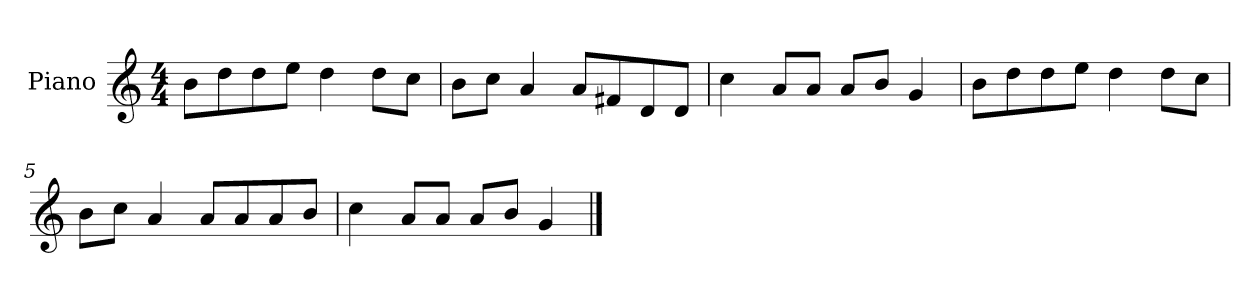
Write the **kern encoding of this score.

**kern
*part1
*staff1
*I"Piano
*I'P-no
*clefG2
*k[]
*M4/4
*MM90
=1
8b\L
8dd\
8dd\
8ee\J
4dd\
8dd\L
8cc\J
=2
8b\L
8cc\J
4a/
8a/L
8f#X/
8d/
8d/J
=3
4cc\
8a/L
8a/J
8a/L
8b/J
4g/
=4
8b\L
8dd\
8dd\
8ee\J
4dd\
8dd\L
8cc\J
=5
8b\L
8cc\J
4a/
8a/L
8a/
8a/
8b/J
!!LO:LB:g=z
=6
4cc\
8a/L
8a/J
8a/L
8b/J
4g/
==
*-
